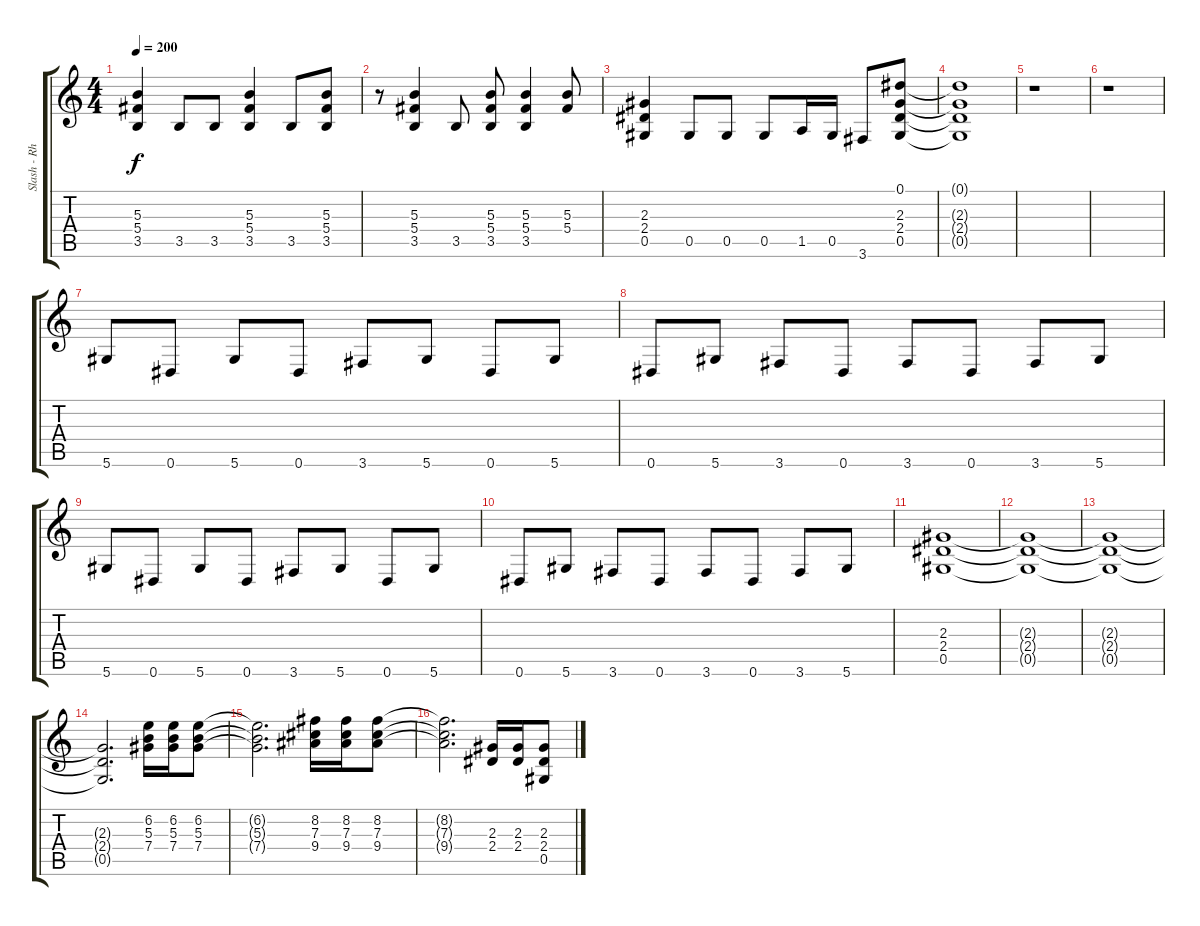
\track ("Slash - Rhythm Guitar" "Slash - Rh") {instrument distortionguitar}
\staff {score tabs}
\tuning (Eb4 Bb3 Gb3 Db3 Ab2 Eb2) {hide}
\ts (4 4)
\tempo 200
\clef g2
\ks c
(5.3 5.4 3.5).4{dy f} 3.5.8 3.5.8 (5.3 5.4 3.5).4 3.5.8 (5.3 5.4 3.5).8 |
r.8 (5.3 5.4 3.5).4 3.5.8 (5.3 5.4 3.5).8 (5.3 5.4 3.5).4 (5.3 5.4).8 |
(2.3 2.4 0.5).4 0.5.8 0.5.8 0.5.8 1.5.16 0.5.16 3.6.8 (0.1 2.3 2.4 0.5).8 |
(0.1{t} 2.3{t} 2.4{t} 0.5{t}).1 |
r.1 |
r.1 |
5.6.8 0.6.8 5.6.8 0.6.8 3.6.8 5.6.8 0.6.8 5.6.8 |
0.6.8 5.6.8 3.6.8 0.6.8 3.6.8 0.6.8 3.6.8 5.6.8 |
5.6.8 0.6.8 5.6.8 0.6.8 3.6.8 5.6.8 0.6.8 5.6.8 |
0.6.8 5.6.8 3.6.8 0.6.8 3.6.8 0.6.8 3.6.8 5.6.8 |
(2.3 2.4 0.5).1 |
(2.3{t} 2.4{t} 0.5{t}).1 |
(2.3{t} 2.4{t} 0.5{t}).1 |
(2.3{t} 2.4{t} 0.5{t}).2{d} (6.2 5.3 7.4).16 (6.2 5.3 7.4).16 (6.2 5.3 7.4).8 |
(6.2{t} 5.3{t} 7.4{t}).2{d} (8.2 7.3 9.4).16 (8.2 7.3 9.4).16 (8.2 7.3 9.4).8 |
(8.2{t} 7.3{t} 9.4{t}).2{d} (2.3 2.4).16 (2.3 2.4).16 (2.3 2.4 0.5).8
